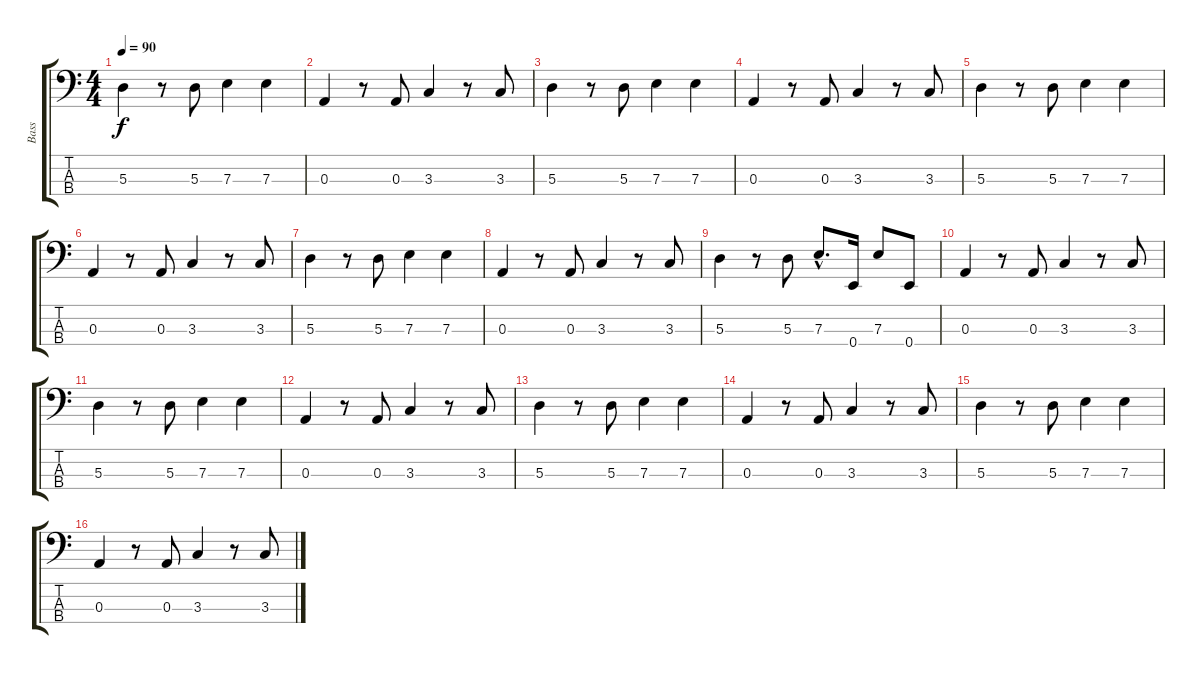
\track ("Bass" "Bass") {instrument electricbasspick}
\staff {score tabs}
\tuning (G2 D2 A1 E1) {hide}
\ts (4 4)
\tempo 90
\clef f4
\ks c
5.3.4{dy f} r.8 5.3.8 7.3.4 7.3.4 |
0.3.4 r.8 0.3.8 3.3.4 r.8 3.3.8 |
5.3.4 r.8 5.3.8 7.3.4 7.3.4 |
0.3.4 r.8 0.3.8 3.3.4 r.8 3.3.8 |
5.3.4 r.8 5.3.8 7.3.4 7.3.4 |
0.3.4 r.8 0.3.8 3.3.4 r.8 3.3.8 |
5.3.4 r.8 5.3.8 7.3.4 7.3.4 |
0.3.4 r.8 0.3.8 3.3.4 r.8 3.3.8 |
5.3.4 r.8 5.3.8 7.3{hac}.8{d} 0.4.16 7.3.8 0.4.8 |
0.3.4 r.8 0.3.8 3.3.4 r.8 3.3.8 |
5.3.4 r.8 5.3.8 7.3.4 7.3.4 |
0.3.4 r.8 0.3.8 3.3.4 r.8 3.3.8 |
5.3.4 r.8 5.3.8 7.3.4 7.3.4 |
0.3.4 r.8 0.3.8 3.3.4 r.8 3.3.8 |
5.3.4 r.8 5.3.8 7.3.4 7.3.4 |
0.3.4 r.8 0.3.8 3.3.4 r.8 3.3.8
